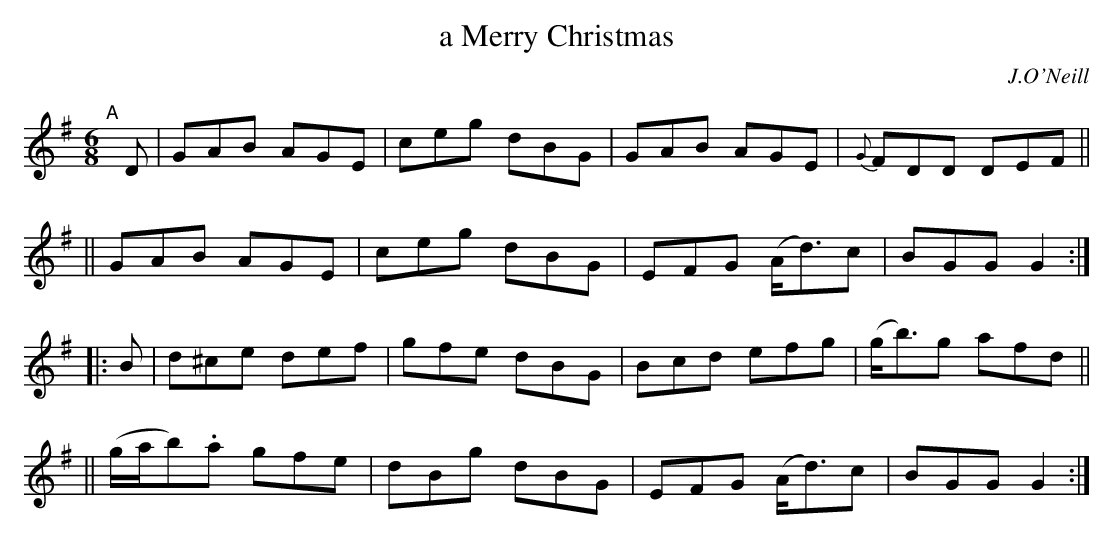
X:1
T: a Merry Christmas
O: J.O'Neill
M: 6/8
L: 1/8
K: G
"^A"[|] D \
|  GAB AGE | ceg dBG | GAB AGE | {G}FDD DEF ||
|| GAB AGE | ceg dBG | EFG (A<d)c | BGG G2 :|
|: B \
|  d^ce def | gfe dBG | Bcd efg | (g<b)g afd ||
|| (g/a/b).a gfe | dBg dBG | EFG (A<d)c | BGG G2 :|
